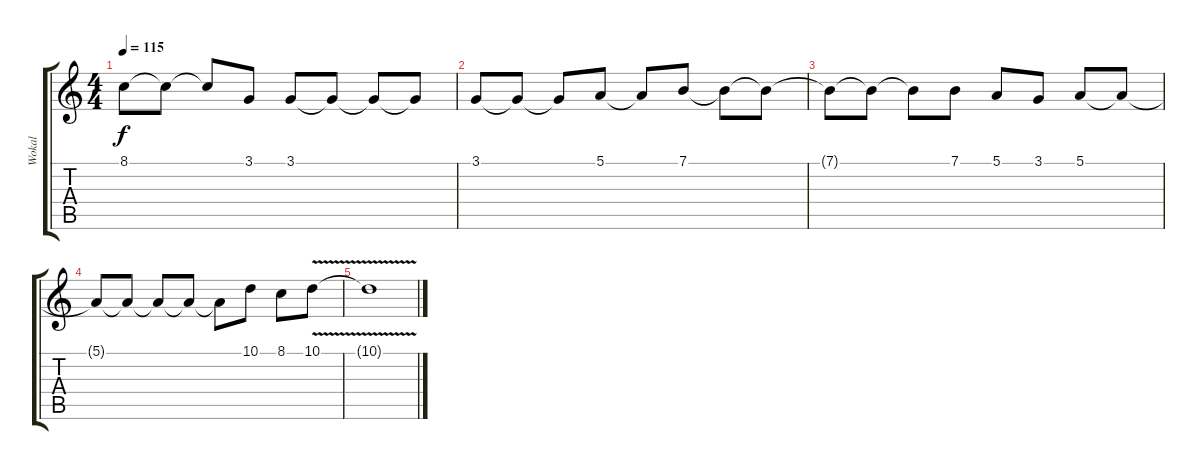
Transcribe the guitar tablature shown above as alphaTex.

\track ("Wokal" "Wokal") {instrument violin}
\staff {score tabs}
\tuning (E4 B3 G3 D3 A2 E2) {hide}
\ts (4 4)
\tempo 115
\clef g2
\ks c
8.1.8{dy f} 8.1{t}.8 8.1{t}.8 3.1.8 3.1.8 3.1{t}.8 3.1{t}.8 3.1{t}.8 |
3.1.8 3.1{t}.8 3.1{t}.8 5.1.8 5.1{t}.8 7.1.8 7.1{t}.8 7.1{t}.8 |
7.1{t}.8 7.1{t}.8 7.1{t}.8 7.1.8 5.1.8 3.1.8 5.1.8 5.1{t}.8 |
5.1{t}.8 5.1{t}.8 5.1{t}.8 5.1{t}.8 5.1{t}.8 10.1.8 8.1.8 10.1{v}.8 |
10.1{t}.1
